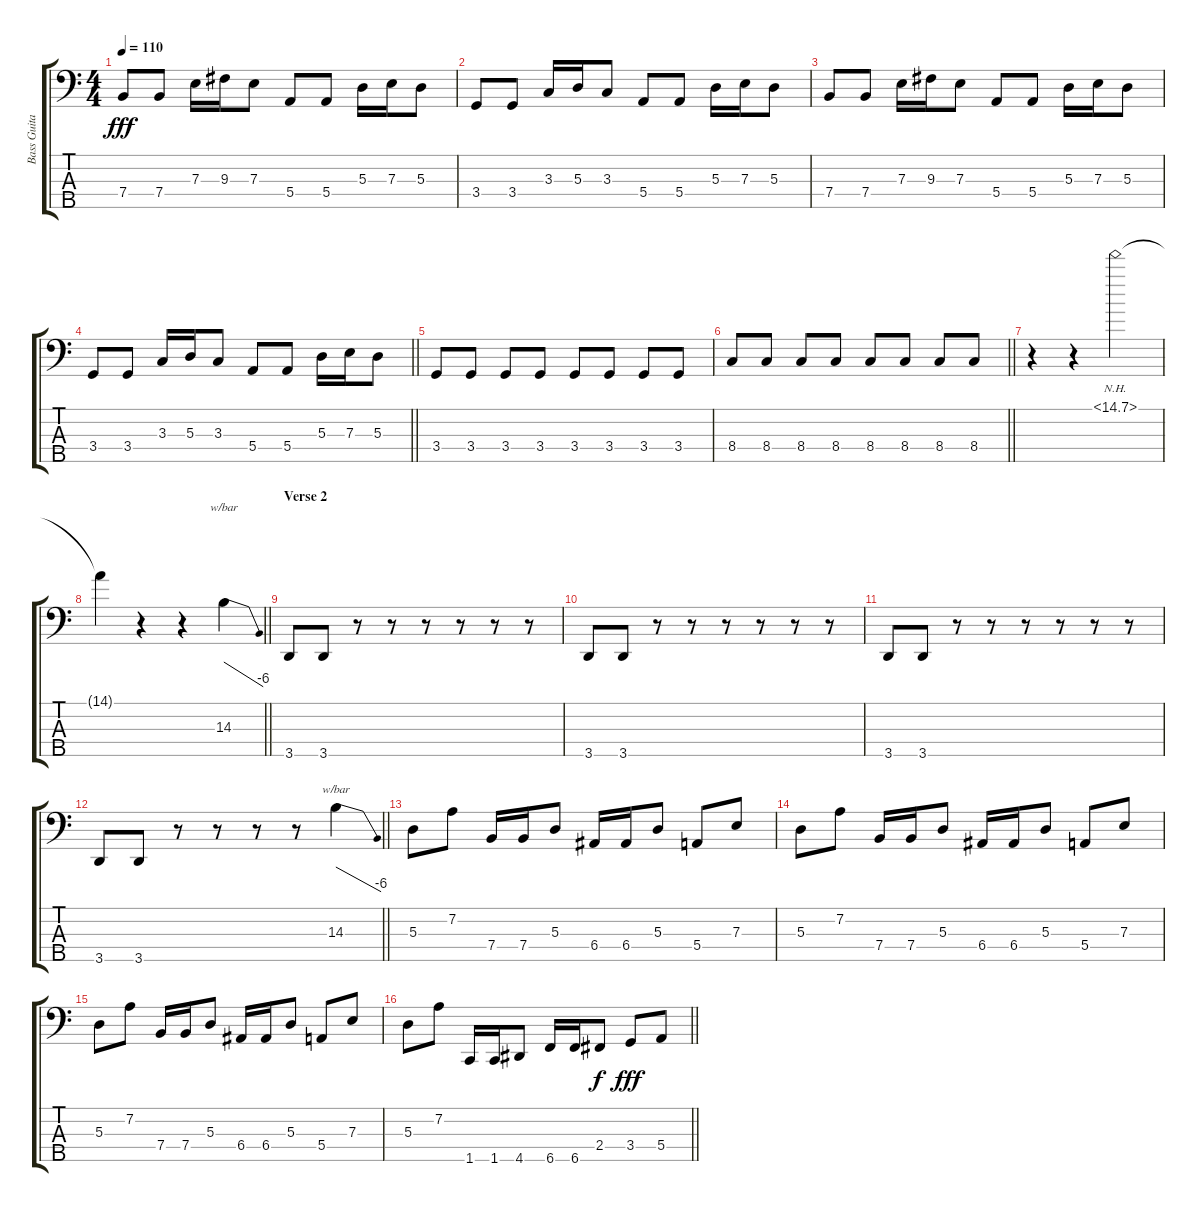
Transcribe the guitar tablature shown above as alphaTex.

\track ("Bass Guitar" "Bass Guita") {instrument electricbassfinger}
\staff {score tabs}
\tuning (G2 D2 A1 E1 B0) {hide}
\ts (4 4)
\tempo 110
\clef f4
\ks c
7.4.8{dy fff} 7.4.8 7.3.16 9.3.16 7.3.8 5.4.8 5.4.8 5.3.16 7.3.16 5.3.8 |
3.4.8 3.4.8 3.3.16 5.3.16 3.3.8 5.4.8 5.4.8 5.3.16 7.3.16 5.3.8 |
7.4.8 7.4.8 7.3.16 9.3.16 7.3.8 5.4.8 5.4.8 5.3.16 7.3.16 5.3.8 |
\barLineRight lightlight
3.4.8 3.4.8 3.3.16 5.3.16 3.3.8 5.4.8 5.4.8 5.3.16 7.3.16 5.3.8 |
3.4.8 3.4.8 3.4.8 3.4.8 3.4.8 3.4.8 3.4.8 3.4.8 |
\barLineRight lightlight
8.4.8 8.4.8 8.4.8 8.4.8 8.4.8 8.4.8 8.4.8 8.4.8 |
r.4 r.4 14.1{nh}.2 |
\barLineRight lightlight
14.1{t}.4 r.4 r.4 14.3.4{tbe (dive default 0 0 60 -24)} |
\section ("" "Verse 2")
3.5.8 3.5.8 r.8 r.8 r.8 r.8 r.8 r.8 |
3.5.8 3.5.8 r.8 r.8 r.8 r.8 r.8 r.8 |
3.5.8 3.5.8 r.8 r.8 r.8 r.8 r.8 r.8 |
\barLineRight lightlight
3.5.8 3.5.8 r.8 r.8 r.8 r.8 14.3.4{tbe (dive default 0 0 60 -24)} |
5.3.8 7.2.8 7.4.16 7.4.16 5.3.8 6.4.16 6.4.16 5.3.8 5.4.8 7.3.8 |
5.3.8 7.2.8 7.4.16 7.4.16 5.3.8 6.4.16 6.4.16 5.3.8 5.4.8 7.3.8 |
5.3.8 7.2.8 7.4.16 7.4.16 5.3.8 6.4.16 6.4.16 5.3.8 5.4.8 7.3.8 |
\barLineRight lightlight
5.3.8 7.2.8 1.5.16 1.5.16 4.5.8 6.5.16 6.5.16 2.4.8{dy f} 3.4.8{dy fff} 5.4.8
